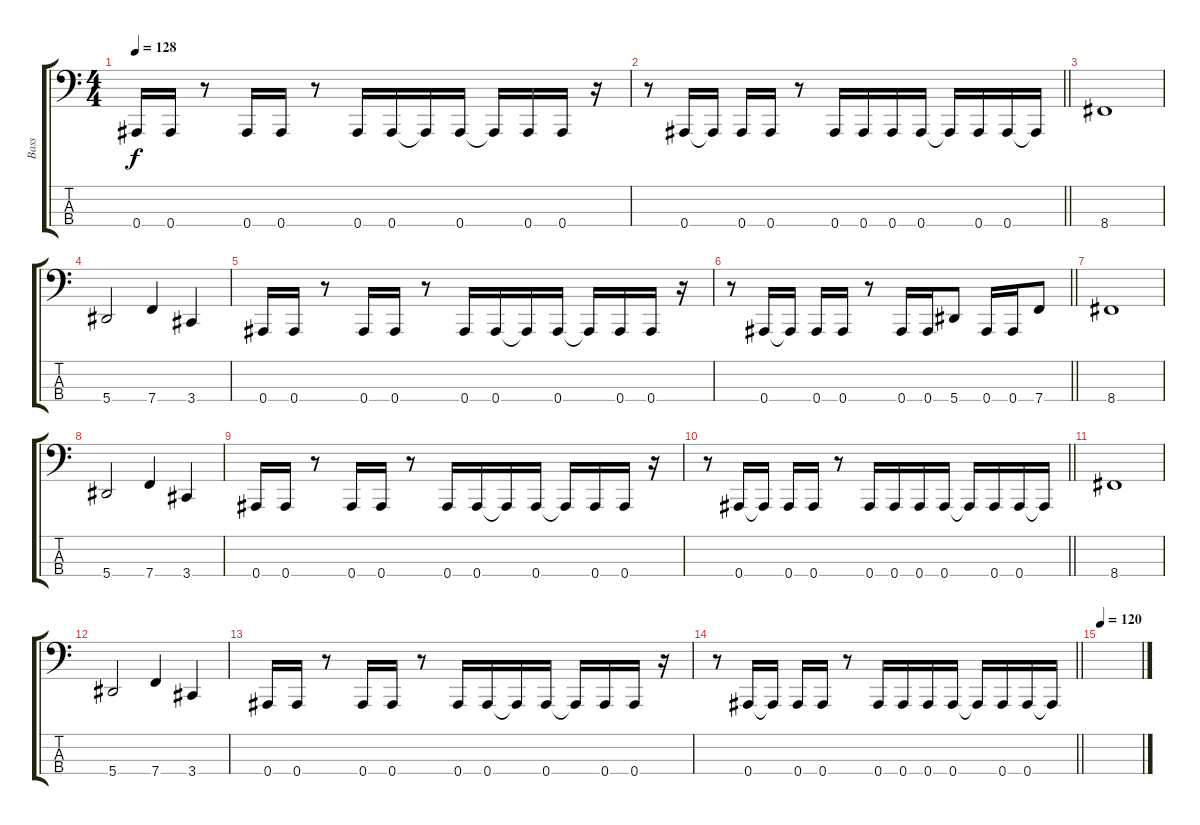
\track ("Bass" "Bass") {instrument electricbassfinger}
\staff {score tabs}
\tuning (Eb2 Bb1 F1 Bb0) {hide}
\ts (4 4)
\tempo 128
\clef f4
\ks c
0.4.16{dy f} 0.4.16 r.8 0.4.16 0.4.16 r.8 0.4.16 0.4.16 0.4{t}.16 0.4.16 0.4{t}.16 0.4.16 0.4.16 r.16 |
\barLineRight lightlight
r.8 0.4.16 0.4{t}.16 0.4.16 0.4.16 r.8 0.4.16 0.4.16 0.4.16 0.4.16 0.4{t}.16 0.4.16 0.4.16 0.4{t}.16 |
8.4.1 |
5.4.2 7.4.4 3.4.4 |
0.4.16 0.4.16 r.8 0.4.16 0.4.16 r.8 0.4.16 0.4.16 0.4{t}.16 0.4.16 0.4{t}.16 0.4.16 0.4.16 r.16 |
\barLineRight lightlight
r.8 0.4.16 0.4{t}.16 0.4.16 0.4.16 r.8 0.4.16 0.4.16 5.4.8 0.4.16 0.4.16 7.4.8 |
8.4.1 |
5.4.2 7.4.4 3.4.4 |
0.4.16 0.4.16 r.8 0.4.16 0.4.16 r.8 0.4.16 0.4.16 0.4{t}.16 0.4.16 0.4{t}.16 0.4.16 0.4.16 r.16 |
\barLineRight lightlight
r.8 0.4.16 0.4{t}.16 0.4.16 0.4.16 r.8 0.4.16 0.4.16 0.4.16 0.4.16 0.4{t}.16 0.4.16 0.4.16 0.4{t}.16 |
8.4.1 |
5.4.2 7.4.4 3.4.4 |
0.4.16 0.4.16 r.8 0.4.16 0.4.16 r.8 0.4.16 0.4.16 0.4{t}.16 0.4.16 0.4{t}.16 0.4.16 0.4.16 r.16 |
\barLineRight lightlight
r.8 0.4.16 0.4{t}.16 0.4.16 0.4.16 r.8 0.4.16 0.4.16 0.4.16 0.4.16 0.4{t}.16 0.4.16 0.4.16 0.4{t}.16 |
\tempo 120
